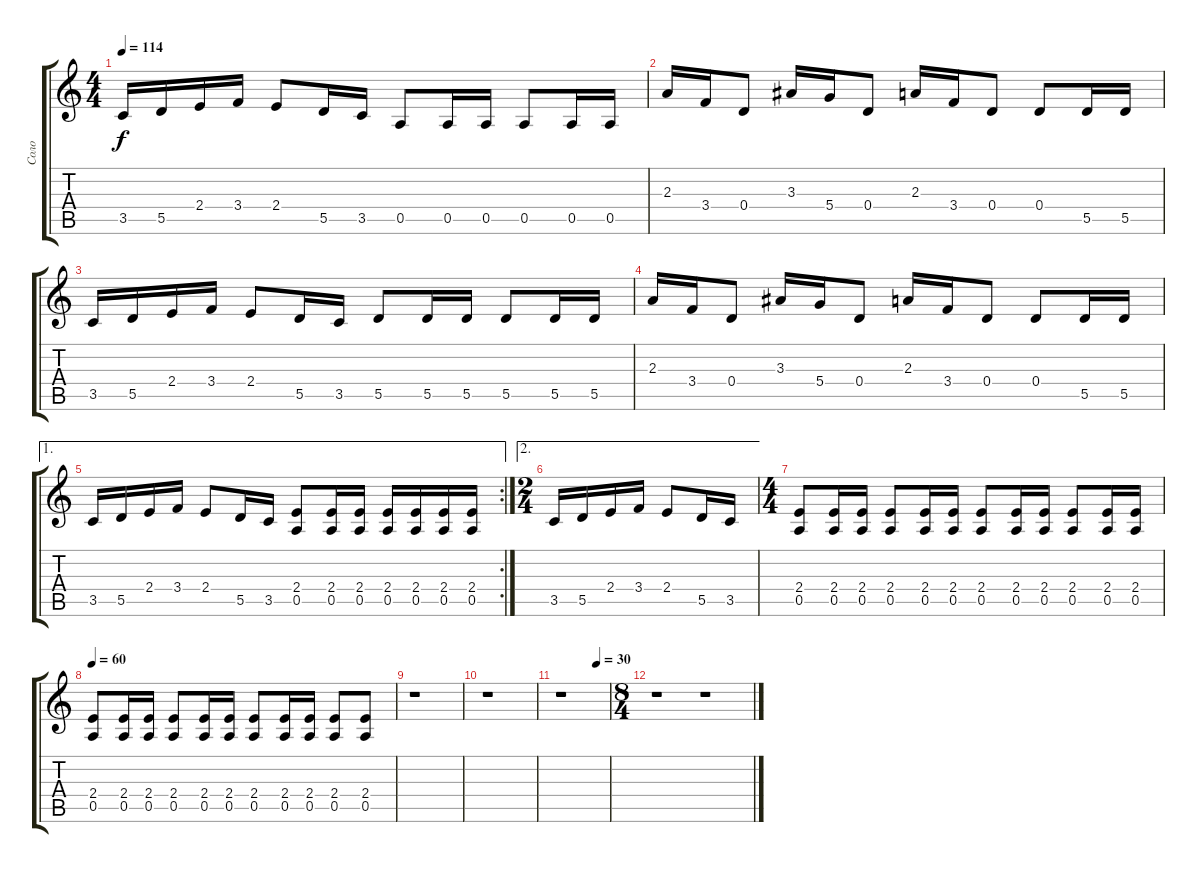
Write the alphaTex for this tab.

\track ("Соло" "Соло") {instrument overdrivenguitar}
\staff {score tabs}
\tuning (E4 B3 G3 D3 A2 E2) {hide}
\ts (4 4)
\tempo 114
\clef g2
\ks c
3.5.16{dy f} 5.5.16 2.4.16 3.4.16 2.4.8 5.5.16 3.5.16 0.5.8 0.5.16 0.5.16 0.5.8 0.5.16 0.5.16 |
2.3.16 3.4.16 0.4.8 3.3.16 5.4.16 0.4.8 2.3.16 3.4.16 0.4.8 0.4.8 5.5.16 5.5.16 |
3.5.16 5.5.16 2.4.16 3.4.16 2.4.8 5.5.16 3.5.16 5.5.8 5.5.16 5.5.16 5.5.8 5.5.16 5.5.16 |
2.3.16 3.4.16 0.4.8 3.3.16 5.4.16 0.4.8 2.3.16 3.4.16 0.4.8 0.4.8 5.5.16 5.5.16 |
\ae 1
\rc 2
3.5.16 5.5.16 2.4.16 3.4.16 2.4.8 5.5.16 3.5.16 (2.4 0.5).8 (2.4 0.5).16 (2.4 0.5).16 (2.4 0.5).16 (2.4 0.5).16 (2.4 0.5).16 (2.4 0.5).16 |
\ae 2
\ts (2 4)
3.5.16 5.5.16 2.4.16 3.4.16 2.4.8 5.5.16 3.5.16 |
\ts (4 4)
(2.4 0.5).8 (2.4 0.5).16 (2.4 0.5).16 (2.4 0.5).8 (2.4 0.5).16 (2.4 0.5).16 (2.4 0.5).8 (2.4 0.5).16 (2.4 0.5).16 (2.4 0.5).8 (2.4 0.5).16 (2.4 0.5).16 |
\tempo 60
(2.4 0.5).8 (2.4 0.5).16 (2.4 0.5).16 (2.4 0.5).8 (2.4 0.5).16 (2.4 0.5).16 (2.4 0.5).8 (2.4 0.5).16 (2.4 0.5).16 (2.4 0.5).8 (2.4 0.5).8 |
r.1 |
r.1 |
\tempo (30 0.75)
r.1 |
\ts (8 4)
r.1 r.1
